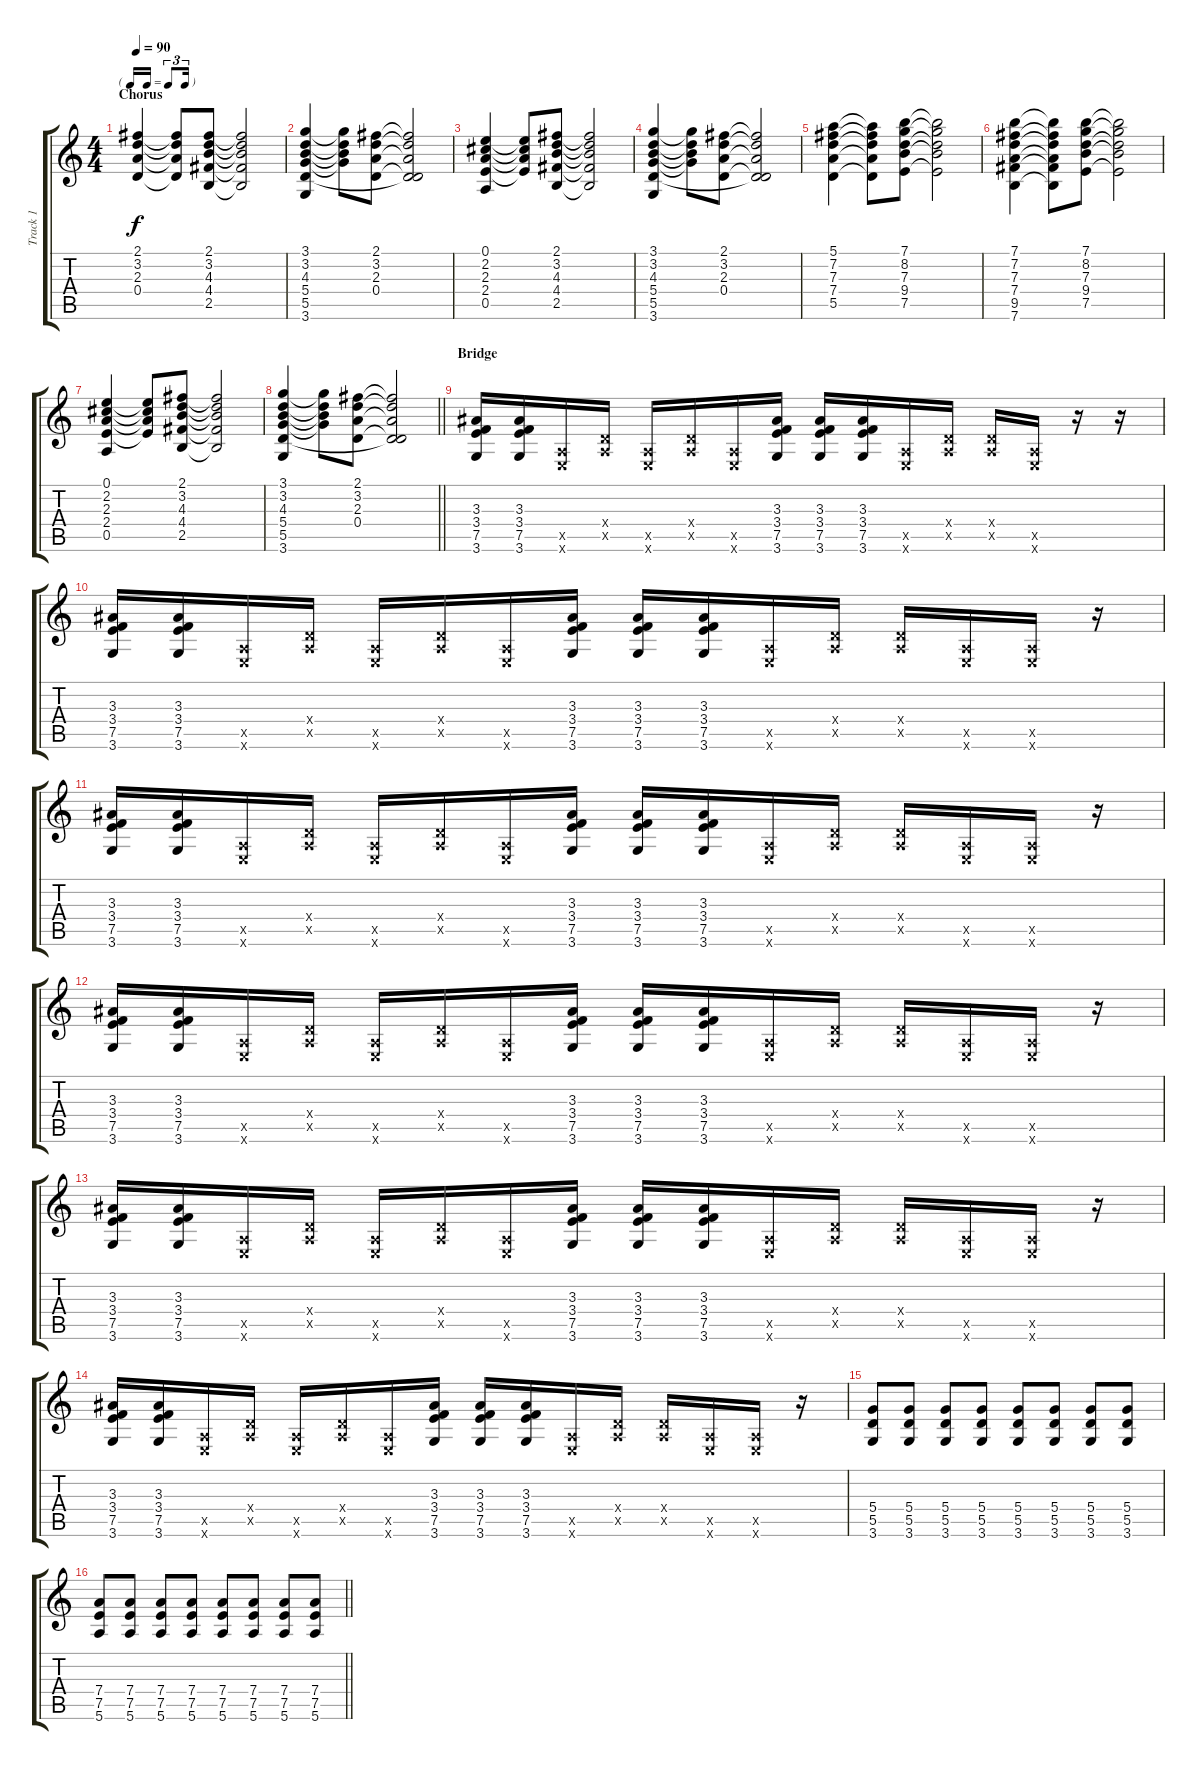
\track ("Track 1" "Track 1") {instrument acousticguitarsteel}
\staff {score tabs}
\tuning (E4 B3 G3 D3 A2 E2) {hide}
\ts (4 4)
\tf triplet16th
\section ("" "Chorus")
\tempo 90
\clef g2
\ks c
(2.1 3.2 2.3 0.4).4{dy f} (2.1{t} 3.2{t} 2.3{t} 0.4{t}).8 (2.1 3.2 4.3 4.4 2.5).8 (2.1{t} 3.2{t} 4.3{t} 4.4{t} 2.5{t}).2 |
(3.1 3.2 4.3 5.4 5.5 3.6).4 (3.1{t} 3.2{t} 4.3{t} 5.4{t}).8 (2.1 3.2 2.3 0.4).8 (2.1{t} 3.2{t} 2.3{t} 0.4{t} 5.5{t}).2 |
(0.1 2.2 2.3 2.4 0.5).4 (0.1{t} 2.2{t} 2.3{t} 2.4{t}).8 (2.1 3.2 4.3 4.4 2.5).8 (2.1{t} 3.2{t} 4.3{t} 4.4{t} 2.5{t}).2 |
(3.1 3.2 4.3 5.4 5.5 3.6).4 (3.1{t} 3.2{t} 4.3{t} 5.4{t}).8 (2.1 3.2 2.3 0.4).8 (2.1{t} 3.2{t} 2.3{t} 0.4{t} 5.5{t}).2 |
(5.1 7.2 7.3 7.4 5.5).4 (5.1{t} 7.2{t} 7.3{t} 7.4{t} 5.5{t}).8 (7.1 8.2 7.3 9.4 7.5).8 (7.1{t} 8.2{t} 7.3{t} 9.4{t} 7.5{t}).2 |
(7.1 7.2 7.3 7.4 9.5 7.6).4 (7.1{t} 7.2{t} 7.3{t} 7.4{t} 9.5{t} 7.6{t}).8 (7.1 8.2 7.3 9.4 7.5).8 (7.1{t} 8.2{t} 7.3{t} 9.4{t} 7.5{t}).2 |
(0.1 2.2 2.3 2.4 0.5).4 (0.1{t} 2.2{t} 2.3{t} 2.4{t}).8 (2.1 3.2 4.3 4.4 2.5).8 (2.1{t} 3.2{t} 4.3{t} 4.4{t} 2.5{t}).2 |
\barLineRight lightlight
(3.1 3.2 4.3 5.4 5.5 3.6).4 (3.1{t} 3.2{t} 4.3{t} 5.4{t}).8 (2.1 3.2 2.3 0.4).8 (2.1{t} 3.2{t} 2.3{t} 0.4{t} 5.5{t}).2 |
\section ("" "Bridge")
(3.3 3.4 7.5 3.6).16 (3.3 3.4 7.5 3.6).16 (0.5{x} 0.6{x}).16 (0.4{x} 0.5{x}).16 (0.5{x} 0.6{x}).16 (0.4{x} 0.5{x}).16 (0.5{x} 0.6{x}).16 (3.3 3.4 7.5 3.6).16 (3.3 3.4 7.5 3.6).16 (3.3 3.4 7.5 3.6).16 (0.5{x} 0.6{x}).16 (0.4{x} 0.5{x}).16 (0.4{x} 0.5{x}).16 (0.5{x} 0.6{x}).16 r.16 r.16 |
(3.3 3.4 7.5 3.6).16 (3.3 3.4 7.5 3.6).16 (0.5{x} 0.6{x}).16 (0.4{x} 0.5{x}).16 (0.5{x} 0.6{x}).16 (0.4{x} 0.5{x}).16 (0.5{x} 0.6{x}).16 (3.3 3.4 7.5 3.6).16 (3.3 3.4 7.5 3.6).16 (3.3 3.4 7.5 3.6).16 (0.5{x} 0.6{x}).16 (0.4{x} 0.5{x}).16 (0.4{x} 0.5{x}).16 (0.5{x} 0.6{x}).16 (0.5{x} 0.6{x}).16 r.16 |
(3.3 3.4 7.5 3.6).16 (3.3 3.4 7.5 3.6).16 (0.5{x} 0.6{x}).16 (0.4{x} 0.5{x}).16 (0.5{x} 0.6{x}).16 (0.4{x} 0.5{x}).16 (0.5{x} 0.6{x}).16 (3.3 3.4 7.5 3.6).16 (3.3 3.4 7.5 3.6).16 (3.3 3.4 7.5 3.6).16 (0.5{x} 0.6{x}).16 (0.4{x} 0.5{x}).16 (0.4{x} 0.5{x}).16 (0.5{x} 0.6{x}).16 (0.5{x} 0.6{x}).16 r.16 |
(3.3 3.4 7.5 3.6).16 (3.3 3.4 7.5 3.6).16 (0.5{x} 0.6{x}).16 (0.4{x} 0.5{x}).16 (0.5{x} 0.6{x}).16 (0.4{x} 0.5{x}).16 (0.5{x} 0.6{x}).16 (3.3 3.4 7.5 3.6).16 (3.3 3.4 7.5 3.6).16 (3.3 3.4 7.5 3.6).16 (0.5{x} 0.6{x}).16 (0.4{x} 0.5{x}).16 (0.4{x} 0.5{x}).16 (0.5{x} 0.6{x}).16 (0.5{x} 0.6{x}).16 r.16 |
(3.3 3.4 7.5 3.6).16 (3.3 3.4 7.5 3.6).16 (0.5{x} 0.6{x}).16 (0.4{x} 0.5{x}).16 (0.5{x} 0.6{x}).16 (0.4{x} 0.5{x}).16 (0.5{x} 0.6{x}).16 (3.3 3.4 7.5 3.6).16 (3.3 3.4 7.5 3.6).16 (3.3 3.4 7.5 3.6).16 (0.5{x} 0.6{x}).16 (0.4{x} 0.5{x}).16 (0.4{x} 0.5{x}).16 (0.5{x} 0.6{x}).16 (0.5{x} 0.6{x}).16 r.16 |
(3.3 3.4 7.5 3.6).16 (3.3 3.4 7.5 3.6).16 (0.5{x} 0.6{x}).16 (0.4{x} 0.5{x}).16 (0.5{x} 0.6{x}).16 (0.4{x} 0.5{x}).16 (0.5{x} 0.6{x}).16 (3.3 3.4 7.5 3.6).16 (3.3 3.4 7.5 3.6).16 (3.3 3.4 7.5 3.6).16 (0.5{x} 0.6{x}).16 (0.4{x} 0.5{x}).16 (0.4{x} 0.5{x}).16 (0.5{x} 0.6{x}).16 (0.5{x} 0.6{x}).16 r.16 |
(5.4 5.5 3.6).8 (5.4 5.5 3.6).8 (5.4 5.5 3.6).8 (5.4 5.5 3.6).8 (5.4 5.5 3.6).8 (5.4 5.5 3.6).8 (5.4 5.5 3.6).8 (5.4 5.5 3.6).8 |
\barLineRight lightlight
(7.4 7.5 5.6).8 (7.4 7.5 5.6).8 (7.4 7.5 5.6).8 (7.4 7.5 5.6).8 (7.4 7.5 5.6).8 (7.4 7.5 5.6).8 (7.4 7.5 5.6).8 (7.4 7.5 5.6).8
